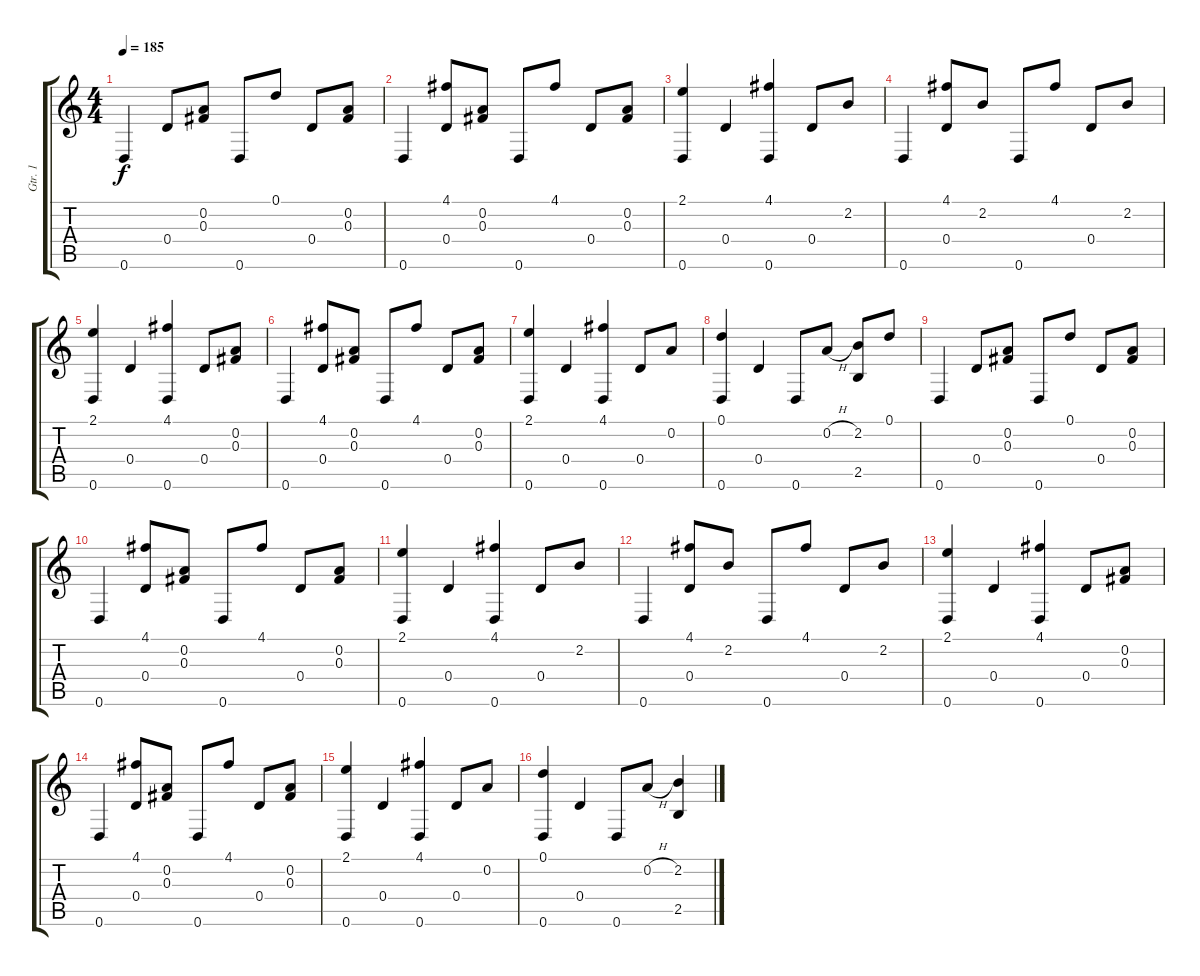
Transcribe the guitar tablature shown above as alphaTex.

\track ("Gtr. 1" "Gtr. 1") {instrument acousticguitarsteel}
\staff {score tabs}
\tuning (D4 A3 Gb3 D3 A2 D2) {hide}
\ts (4 4)
\tempo 185
\clef g2
\ks c
0.6.4{dy f} 0.4.8 (0.2 0.3).8 0.6.8 0.1.8 0.4.8 (0.2 0.3).8 |
0.6.4 (4.1 0.4).8 (0.2 0.3).8 0.6.8 4.1.8 0.4.8 (0.2 0.3).8 |
(2.1 0.6).4 0.4.4 (4.1 0.6).4 0.4.8 2.2.8 |
0.6.4 (4.1 0.4).8 2.2.8 0.6.8 4.1.8 0.4.8 2.2.8 |
(2.1 0.6).4 0.4.4 (4.1 0.6).4 0.4.8 (0.2 0.3).8 |
0.6.4 (4.1 0.4).8 (0.2 0.3).8 0.6.8 4.1.8 0.4.8 (0.2 0.3).8 |
(2.1 0.6).4 0.4.4 (4.1 0.6).4 0.4.8 0.2.8 |
(0.1 0.6).4 0.4.4 0.6.8 0.2{h}.8 (2.2 2.5).8 0.1.8 |
0.6.4 0.4.8 (0.2 0.3).8 0.6.8 0.1.8 0.4.8 (0.2 0.3).8 |
0.6.4 (4.1 0.4).8 (0.2 0.3).8 0.6.8 4.1.8 0.4.8 (0.2 0.3).8 |
(2.1 0.6).4 0.4.4 (4.1 0.6).4 0.4.8 2.2.8 |
0.6.4 (4.1 0.4).8 2.2.8 0.6.8 4.1.8 0.4.8 2.2.8 |
(2.1 0.6).4 0.4.4 (4.1 0.6).4 0.4.8 (0.2 0.3).8 |
0.6.4 (4.1 0.4).8 (0.2 0.3).8 0.6.8 4.1.8 0.4.8 (0.2 0.3).8 |
(2.1 0.6).4 0.4.4 (4.1 0.6).4 0.4.8 0.2.8 |
(0.1 0.6).4 0.4.4 0.6.8 0.2{h}.8 (2.2 2.5).4
